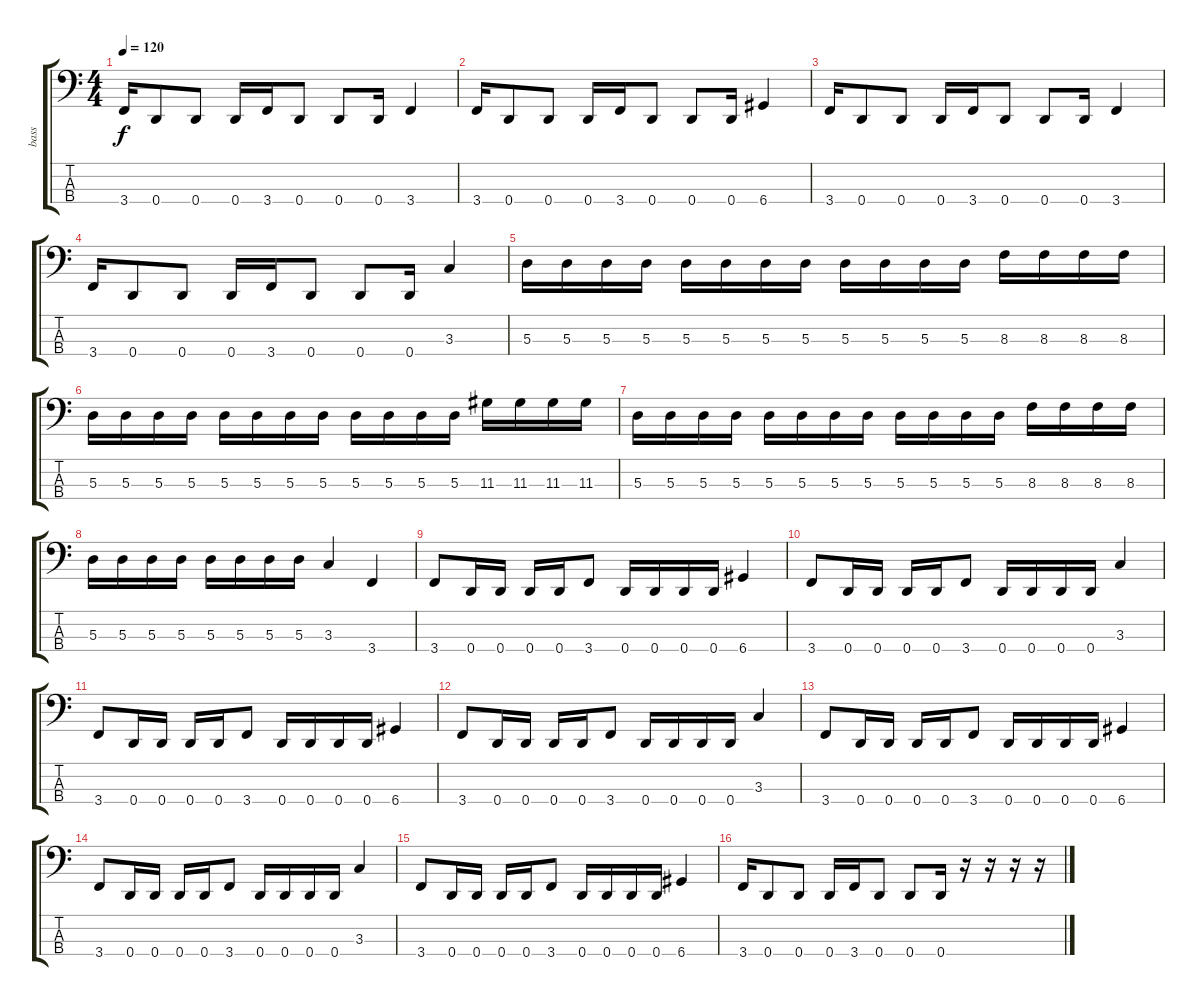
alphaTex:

\track ("bass" "bass") {instrument slapbass1}
\staff {score tabs}
\tuning (G2 D2 A1 D1) {hide}
\ts (4 4)
\tempo 120
\clef f4
\ks c
3.4.16{dy f} 0.4.8 0.4.8 0.4.16 3.4.16 0.4.8 0.4.8 0.4.16 3.4.4 |
3.4.16 0.4.8 0.4.8 0.4.16 3.4.16 0.4.8 0.4.8 0.4.16 6.4.4 |
3.4.16 0.4.8 0.4.8 0.4.16 3.4.16 0.4.8 0.4.8 0.4.16 3.4.4 |
3.4.16 0.4.8 0.4.8 0.4.16 3.4.16 0.4.8 0.4.8 0.4.16 3.3.4 |
5.3.16 5.3.16 5.3.16 5.3.16 5.3.16 5.3.16 5.3.16 5.3.16 5.3.16 5.3.16 5.3.16 5.3.16 8.3.16 8.3.16 8.3.16 8.3.16 |
5.3.16 5.3.16 5.3.16 5.3.16 5.3.16 5.3.16 5.3.16 5.3.16 5.3.16 5.3.16 5.3.16 5.3.16 11.3.16 11.3.16 11.3.16 11.3.16 |
5.3.16 5.3.16 5.3.16 5.3.16 5.3.16 5.3.16 5.3.16 5.3.16 5.3.16 5.3.16 5.3.16 5.3.16 8.3.16 8.3.16 8.3.16 8.3.16 |
5.3.16 5.3.16 5.3.16 5.3.16 5.3.16 5.3.16 5.3.16 5.3.16 3.3.4 3.4.4 |
3.4.8 0.4.16 0.4.16 0.4.16 0.4.16 3.4.8 0.4.16 0.4.16 0.4.16 0.4.16 6.4.4 |
3.4.8 0.4.16 0.4.16 0.4.16 0.4.16 3.4.8 0.4.16 0.4.16 0.4.16 0.4.16 3.3.4 |
3.4.8 0.4.16 0.4.16 0.4.16 0.4.16 3.4.8 0.4.16 0.4.16 0.4.16 0.4.16 6.4.4 |
3.4.8 0.4.16 0.4.16 0.4.16 0.4.16 3.4.8 0.4.16 0.4.16 0.4.16 0.4.16 3.3.4 |
3.4.8 0.4.16 0.4.16 0.4.16 0.4.16 3.4.8 0.4.16 0.4.16 0.4.16 0.4.16 6.4.4 |
3.4.8 0.4.16 0.4.16 0.4.16 0.4.16 3.4.8 0.4.16 0.4.16 0.4.16 0.4.16 3.3.4 |
3.4.8 0.4.16 0.4.16 0.4.16 0.4.16 3.4.8 0.4.16 0.4.16 0.4.16 0.4.16 6.4.4 |
3.4.16 0.4.8 0.4.8 0.4.16 3.4.16 0.4.8 0.4.8 0.4.16 r.16 r.16 r.16 r.16
